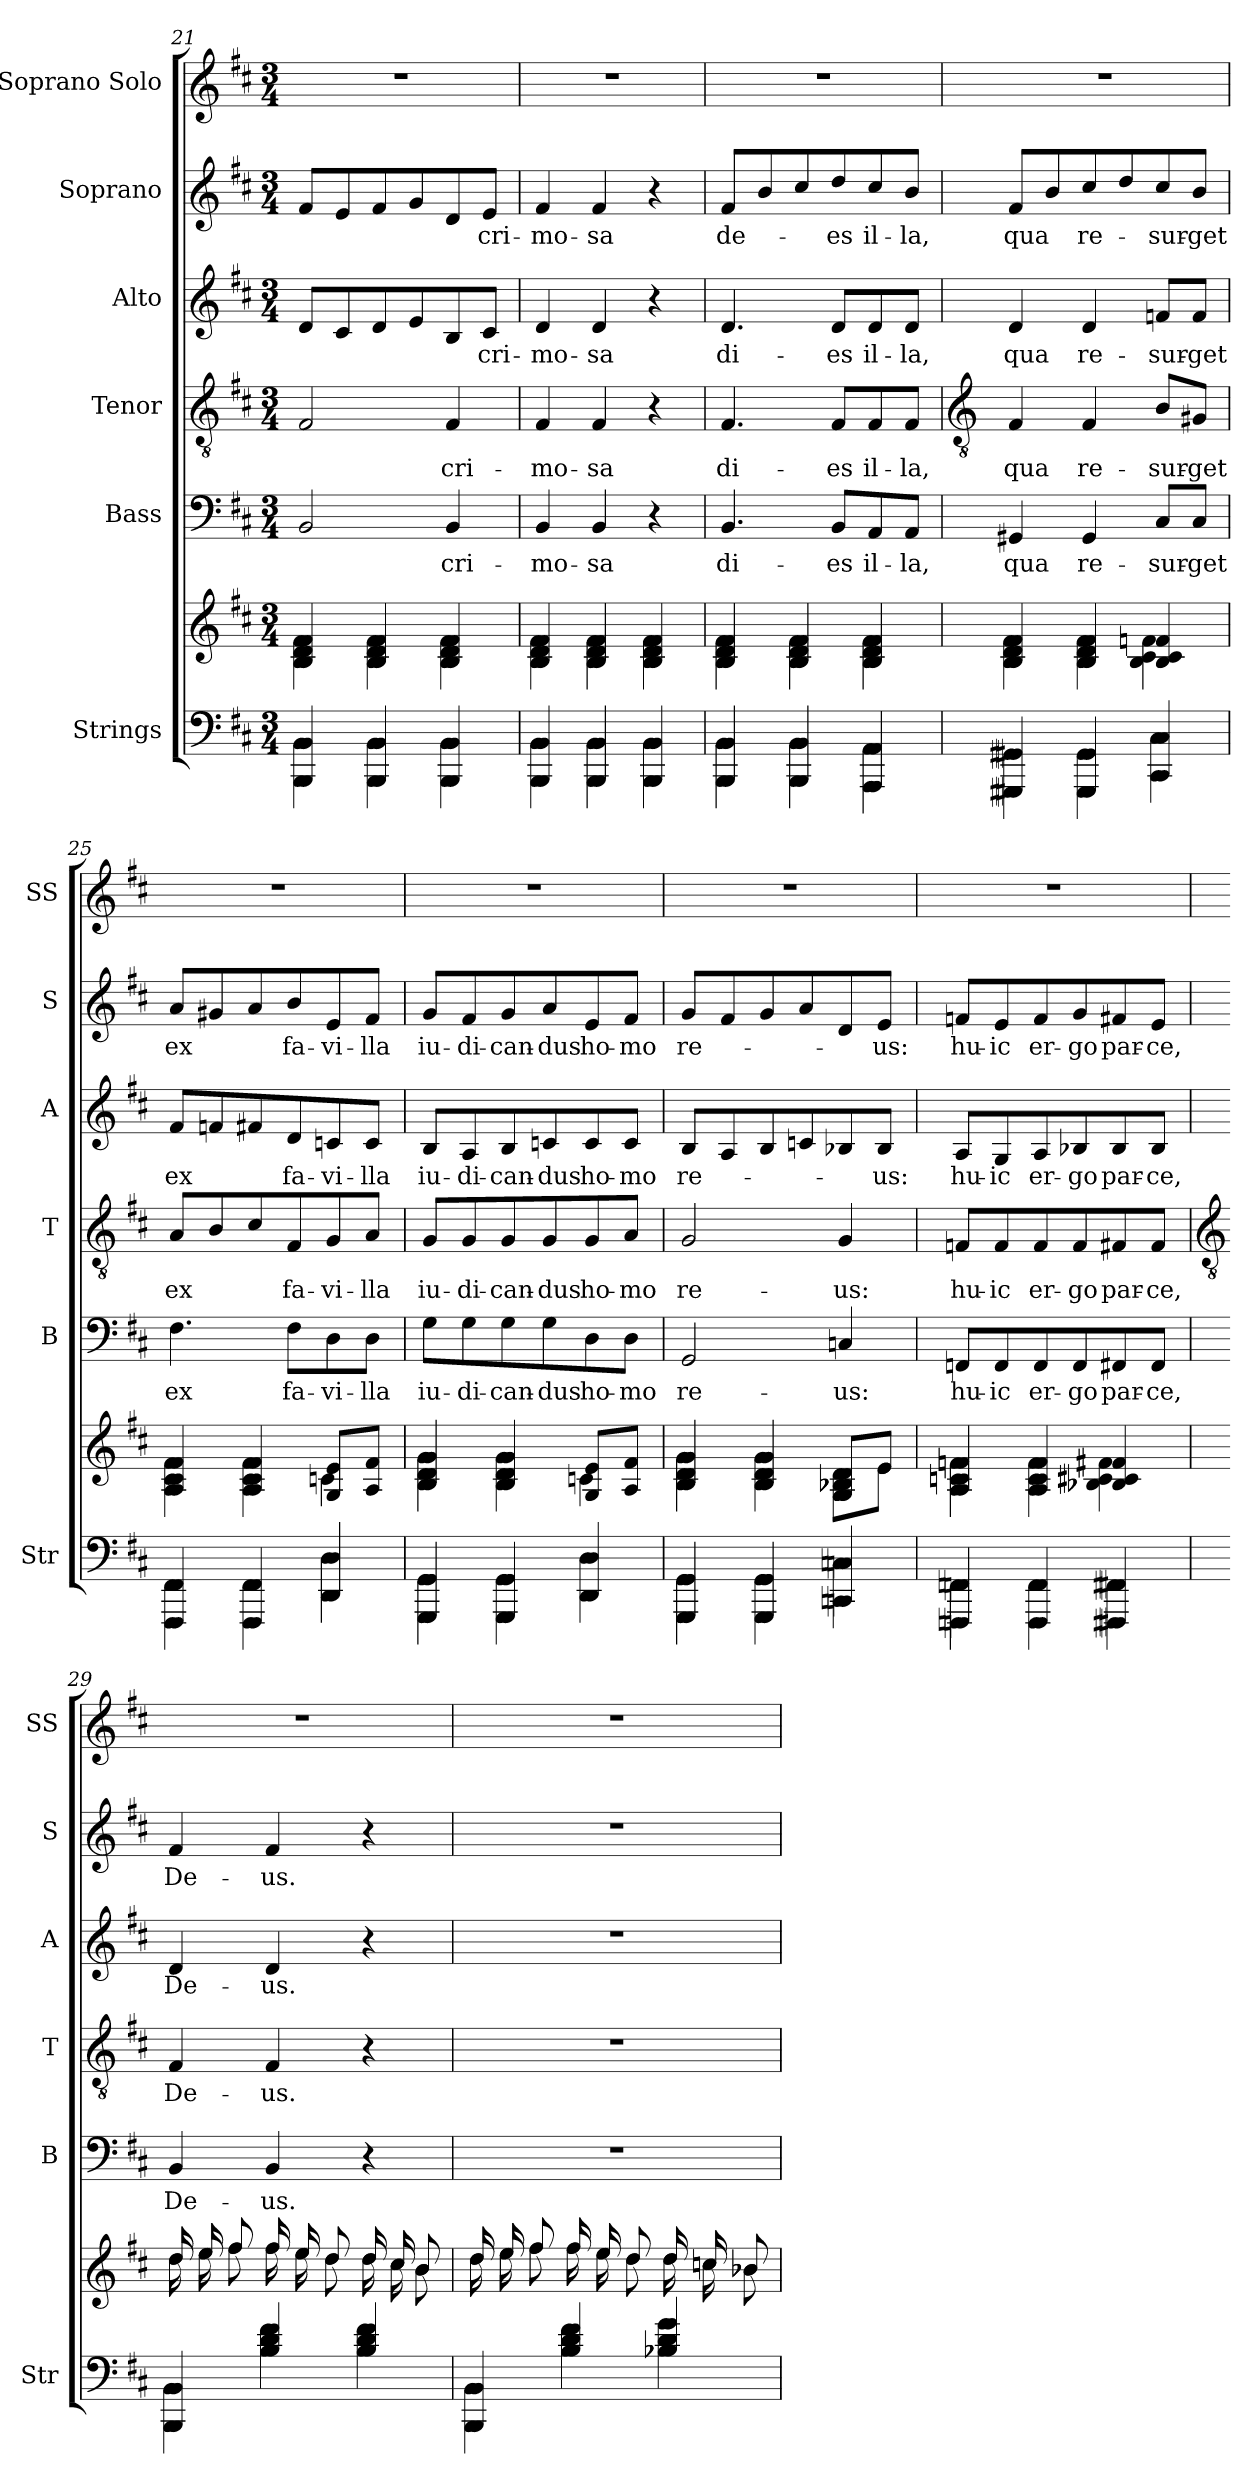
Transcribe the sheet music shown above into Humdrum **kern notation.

**kern	**kern	**kern	**text	**kern	**text	**kern	**text	**kern	**text	**kern
*part6	*part6	*part5	*part5	*part4	*part4	*part3	*part3	*part2	*part2	*part1
*staff7	*staff6	*staff5	*staff5	*staff4	*staff4	*staff3	*staff3	*staff2	*staff2	*staff1
*I"Strings	*	*I"Bass	*	*I"Tenor	*	*I"Alto	*	*I"Soprano	*	*I"Soprano Solo
*I'Str	*	*I'B	*	*I'T	*	*I'A	*	*I'S	*	*I'SS
*clefF4	*clefG2	*clefF4	*	*clefGv2	*	*clefG2	*	*clefG2	*	*clefG2
*k[f#c#]	*k[f#c#]	*k[f#c#]	*	*k[f#c#]	*	*k[f#c#]	*	*k[f#c#]	*	*k[f#c#]
*D:	*D:	*D:	*	*D:	*	*D:	*	*D:	*	*D:
*M3/4	*M3/4	*M3/4	*	*M3/4	*	*M3/4	*	*M3/4	*	*M3/4
=21	=21	=21	=21	=21	=21	=21	=21	=21	=21	=21
*^	*^	*	*	*	*	*	*	*	*	*
!	!	!	!	!	!	!	!	!	!	!	!	!LO:N:vis=1
4BBB/ 4BB/	4BBB\ 4BB\	4B/ 4d/ 4f#/	4B\ 4d\ 4f#\	2BB	.	2F#	.	8dL	.	8f#L	.	2.r
.	.	.	.	.	.	.	.	8c#	.	8e	.	.
4BBB/ 4BB/	4BBB\ 4BB\	4B/ 4d/ 4f#/	4B\ 4d\ 4f#\	.	.	.	.	8d	.	8f#	.	.
.	.	.	.	.	.	.	.	8e	.	8g	.	.
!	!	!	!	!	!LO:LY:b	!	!LO:LY:b	!	!	!	!	!
4BBB/ 4BB/	4BBB\ 4BB\	4B/ 4d/ 4f#/	4B\ 4d\ 4f#\	4BB	-cri-	4F#	-cri-	8B	.	8d	.	.
!	!	!	!	!	!	!	!	!	!LO:LY:b	!	!LO:LY:b	!
.	.	.	.	.	.	.	.	8c#J	-cri-	8eJ	-cri-	.
=22	=22	=22	=22	=22	=22	=22	=22	=22	=22	=22	=22	=22
!	!	!	!	!	!LO:LY:b	!	!LO:LY:b	!	!LO:LY:b	!	!LO:LY:b	!LO:N:vis=1
4BBB/ 4BB/	4BBB\ 4BB\	4B/ 4d/ 4f#/	4B\ 4d\ 4f#\	4BB	-mo-	4F#	-mo-	4d	-mo-	4f#	-mo-	2.r
!	!	!	!	!	!LO:LY:b	!	!LO:LY:b	!	!LO:LY:b	!	!LO:LY:b	!
4BBB/ 4BB/	4BBB\ 4BB\	4B/ 4d/ 4f#/	4B\ 4d\ 4f#\	4BB	-sa	4F#	-sa	4d	-sa	4f#	-sa	.
4BBB/ 4BB/	4BBB\ 4BB\	4B/ 4d/ 4f#/	4B\ 4d\ 4f#\	4r	.	4r	.	4r	.	4r	.	.
=23	=23	=23	=23	=23	=23	=23	=23	=23	=23	=23	=23	=23
!	!	!	!	!	!LO:LY:b	!	!LO:LY:b	!	!LO:LY:b	!	!LO:LY:b	!LO:N:vis=1
4BBB/ 4BB/	4BBB\ 4BB\	4B/ 4d/ 4f#/	4B\ 4d\ 4f#\	4.BB	di-	4.F#	di-	4.d	di-	8f#L	de-	2.r
.	.	.	.	.	.	.	.	.	.	8b	.	.
4BBB/ 4BB/	4BBB\ 4BB\	4B/ 4d/ 4f#/	4B\ 4d\ 4f#\	.	.	.	.	.	.	8cc#	.	.
!	!	!	!	!	!LO:LY:b	!	!LO:LY:b	!	!LO:LY:b	!	!LO:LY:b	!
.	.	.	.	8BBL	-es	8F#L	-es	8dL	-es	8dd	-es	.
!	!	!	!	!	!LO:LY:b	!	!LO:LY:b	!	!LO:LY:b	!	!LO:LY:b	!
4AAA/ 4AA/	4AAA\ 4AA\	4B/ 4d/ 4f#/	4B\ 4d\ 4f#\	8AA	il-	8F#	il-	8d	il-	8cc#	il-	.
!	!	!	!	!	!LO:LY:b	!	!LO:LY:b	!	!LO:LY:b	!	!LO:LY:b	!
.	.	.	.	8AAJ	-la,	8F#J	-la,	8dJ	-la,	8bJ	-la,	.
!!LO:LB:g=z
=24	=24	=24	=24	=24	=24	=24	=24	=24	=24	=24	=24	=24
*	*	*	*	*	*	*clefGv2	*	*	*	*	*	*
!	!	!	!	!	!LO:LY:b	!	!LO:LY:b	!	!LO:LY:b	!	!LO:LY:b	!LO:N:vis=1
4GGG#X/ 4GG#X/	4GGG#X\ 4GG#X\	4B/ 4d/ 4f#/	4B\ 4d\ 4f#\	4GG#X	qua	4F#	qua	4d	qua	8f#L	qua	2.r
.	.	.	.	.	.	.	.	.	.	8b	.	.
!	!	!	!	!	!LO:LY:b	!	!LO:LY:b	!	!LO:LY:b	!	!LO:LY:b	!
4GGG#/ 4GG#/	4GGG#\ 4GG#\	4B/ 4d/ 4f#/	4B\ 4d\ 4f#\	4GG#	re-	4F#	re-	4d	re-	8cc#	re-	.
.	.	.	.	.	.	.	.	.	.	8dd	.	.
!	!	!	!	!	!LO:LY:b	!	!LO:LY:b	!	!LO:LY:b	!	!LO:LY:b	!
4CC#/ 4C#/	4CC#\ 4C#\	4B/ 4c#/ 4fn/	4B\ 4c#\ 4fn\	8C#L	-sur-	8BL	-sur-	8fnL	-sur-	8cc#	-sur-	.
!	!	!	!	!	!LO:LY:b	!	!LO:LY:b	!	!LO:LY:b	!	!LO:LY:b	!
.	.	.	.	8C#J	-get	8G#XJ	-get	8fJ	-get	8bJ	-get	.
=25	=25	=25	=25	=25	=25	=25	=25	=25	=25	=25	=25	=25
!	!	!	!	!	!LO:LY:b	!	!LO:LY:b	!	!LO:LY:b	!	!LO:LY:b	!LO:N:vis=1
4FFF#/ 4FF#/	4FFF#\ 4FF#\	4A/ 4c#/ 4f#/	4A\ 4c#\ 4f#\	4.F#	ex	8AL	ex	8f#L	ex	8aL	ex	2.r
.	.	.	.	.	.	8B	.	8fn	.	8g#X	.	.
4FFF#/ 4FF#/	4FFF#\ 4FF#\	4A/ 4c#/ 4f#/	4A\ 4c#\ 4f#\	.	.	8c#	.	8f#X	.	8a	.	.
!	!	!	!	!	!LO:LY:b	!	!LO:LY:b	!	!LO:LY:b	!	!LO:LY:b	!
.	.	.	.	8F#L	fa-	8F#	fa-	8d	fa-	8b	fa-	.
!	!	!	!	!	!LO:LY:b	!	!LO:LY:b	!	!LO:LY:b	!	!LO:LY:b	!
4DD/ 4D/	4DD\ 4D\	8G/ 8e/L	4cn\	8D	-vi-	8G	-vi-	8cn	-vi-	8e	-vi-	.
!	!	!	!	!	!LO:LY:b	!	!LO:LY:b	!	!LO:LY:b	!	!LO:LY:b	!
.	.	8A/ 8f#/J	.	8DJ	-lla	8AJ	-lla	8cJ	-lla	8f#J	-lla	.
=26	=26	=26	=26	=26	=26	=26	=26	=26	=26	=26	=26	=26
!	!	!	!	!	!LO:LY:b	!	!LO:LY:b	!	!LO:LY:b	!	!LO:LY:b	!LO:N:vis=1
4GGG/ 4GG/	4GGG\ 4GG\	4B/ 4d/ 4g/	4B\ 4d\ 4g\	8GL	iu-	8GL	iu-	8BL	iu-	8gL	iu-	2.r
!	!	!	!	!	!LO:LY:b	!	!LO:LY:b	!	!LO:LY:b	!	!LO:LY:b	!
.	.	.	.	8G	-di-	8G	-di-	8A	-di-	8f#	-di-	.
!	!	!	!	!	!LO:LY:b	!	!LO:LY:b	!	!LO:LY:b	!	!LO:LY:b	!
4GGG/ 4GG/	4GGG\ 4GG\	4B/ 4d/ 4g/	4B\ 4d\ 4g\	8G	-can-	8G	-can-	8B	-can-	8g	-can-	.
!	!	!	!	!	!LO:LY:b	!	!LO:LY:b	!	!LO:LY:b	!	!LO:LY:b	!
.	.	.	.	8G	-dus	8G	-dus	8cn	-dus	8a	-dus	.
!	!	!	!	!	!LO:LY:b	!	!LO:LY:b	!	!LO:LY:b	!	!LO:LY:b	!
4DD/ 4D/	4DD\ 4D\	8G/ 8e/L	4cn\	8D	ho-	8G	ho-	8c	ho-	8e	ho-	.
!	!	!	!	!	!LO:LY:b	!	!LO:LY:b	!	!LO:LY:b	!	!LO:LY:b	!
.	.	8A/ 8f#/J	.	8DJ	-mo	8AJ	-mo	8cJ	-mo	8f#J	-mo	.
=27	=27	=27	=27	=27	=27	=27	=27	=27	=27	=27	=27	=27
!	!	!	!	!	!LO:LY:b	!	!LO:LY:b	!	!LO:LY:b	!	!LO:LY:b	!LO:N:vis=1
4GGG/ 4GG/	4GGG\ 4GG\	4B/ 4d/ 4g/	4B\ 4d\ 4g\	2GG	re-	2G	re-	8BL	re-	8gL	re-	2.r
.	.	.	.	.	.	.	.	8A	.	8f#	.	.
4GGG/ 4GG/	4GGG\ 4GG\	4B/ 4d/ 4g/	4B\ 4d\ 4g\	.	.	.	.	8B	.	8g	.	.
.	.	.	.	.	.	.	.	8cn	.	8a	.	.
!	!	!	!	!	!LO:LY:b	!	!LO:LY:b	!	!	!	!	!
4CCn/ 4Cn/	4CCn\ 4Cn\	8G/ 8B-X/ 8d/L	8G\ 8B-X\ 8d\L	4Cn	-us:	4G	-us:	8B-X	.	8d	.	.
!	!	!	!	!	!	!	!	!	!LO:LY:b	!	!LO:LY:b	!
.	.	8e/J	8e\J	.	.	.	.	8B-J	-us:	8eJ	-us:	.
=28	=28	=28	=28	=28	=28	=28	=28	=28	=28	=28	=28	=28
!	!	!	!	!	!LO:LY:b	!	!LO:LY:b	!	!LO:LY:b	!	!LO:LY:b	!LO:N:vis=1
4FFFn/ 4FFn/	4FFFn\ 4FFn\	4A/ 4cn/ 4fn/	4A\ 4cn\ 4fn\	8FFnL	hu-	8FnL	hu-	8AL	hu-	8fnL	hu-	2.r
!	!	!	!	!	!LO:LY:b	!	!LO:LY:b	!	!LO:LY:b	!	!LO:LY:b	!
.	.	.	.	8FF	-ic	8F	-ic	8G	-ic	8e	-ic	.
!	!	!	!	!	!LO:LY:b	!	!LO:LY:b	!	!LO:LY:b	!	!LO:LY:b	!
4FFF/ 4FF/	4FFF\ 4FF\	4A/ 4c/ 4f/	4A\ 4c\ 4f\	8FF	er-	8F	er-	8A	er-	8f	er-	.
!	!	!	!	!	!LO:LY:b	!	!LO:LY:b	!	!LO:LY:b	!	!LO:LY:b	!
.	.	.	.	8FF	-go	8F	-go	8B-X	-go	8g	-go	.
!	!	!	!	!	!LO:LY:b	!	!LO:LY:b	!	!LO:LY:b	!	!LO:LY:b	!
4FFF#X/ 4FF#X/	4FFF#X\ 4FF#X\	4B-X/ 4c#X/ 4f#X/	4B-X\ 4c#X\ 4f#X\	8FF#X	par-	8F#X	par-	8B-	par-	8f#X	par-	.
!	!	!	!	!	!LO:LY:b	!	!LO:LY:b	!	!LO:LY:b	!	!LO:LY:b	!
.	.	.	.	8FF#J	-ce,	8F#J	-ce,	8B-J	-ce,	8eJ	-ce,	.
!!LO:LB:g=z
=29	=29	=29	=29	=29	=29	=29	=29	=29	=29	=29	=29	=29
*	*	*	*	*	*	*clefGv2	*	*	*	*	*	*
!	!	!	!	!	!LO:LY:b	!	!LO:LY:b	!	!LO:LY:b	!	!LO:LY:b	!LO:N:vis=1
4BBB/ 4BB/	4BBB\ 4BB\	16dd/LL	16dd\LL	4BB	De-	4F#	De-	4d	De-	4f#	De-	2.r
.	.	16ee/	16ee\	.	.	.	.	.	.	.	.	.
.	.	8ff#/	8ff#\	.	.	.	.	.	.	.	.	.
!	!	!	!	!	!LO:LY:b	!	!LO:LY:b	!	!LO:LY:b	!	!LO:LY:b	!
4B/ 4d/ 4f#/	4B\ 4d\ 4f#\	16ff#/L	16ff#\L	4BB	-us.	4F#	-us.	4d	-us.	4f#	-us.	.
.	.	16ee/	16ee\	.	.	.	.	.	.	.	.	.
.	.	8dd/	8dd\	.	.	.	.	.	.	.	.	.
4B/ 4d/ 4f#/	4B\ 4d\ 4f#\	16dd/L	16dd\L	4r	.	4r	.	4r	.	4r	.	.
.	.	16cc#/	16cc#\	.	.	.	.	.	.	.	.	.
.	.	8b/J	8b\J	.	.	.	.	.	.	.	.	.
=30	=30	=30	=30	=30	=30	=30	=30	=30	=30	=30	=30	=30
!	!	!	!	!LO:N:vis=1	!	!LO:N:vis=1	!	!LO:N:vis=1	!	!LO:N:vis=1	!	!LO:N:vis=1
4BBB/ 4BB/	4BBB\ 4BB\	16dd/LL	16dd\LL	2.r	.	2.r	.	2.r	.	2.r	.	2.r
.	.	16ee/	16ee\	.	.	.	.	.	.	.	.	.
.	.	8ff#/	8ff#\	.	.	.	.	.	.	.	.	.
4B/ 4d/ 4f#/	4B\ 4d\ 4f#\	16ff#/L	16ff#\L	.	.	.	.	.	.	.	.	.
.	.	16ee/	16ee\	.	.	.	.	.	.	.	.	.
.	.	8dd/	8dd\	.	.	.	.	.	.	.	.	.
4B-X/ 4d/ 4g/	4B-X\ 4d\ 4g\	16dd/L	16dd\L	.	.	.	.	.	.	.	.	.
.	.	16ccn/	16ccn\	.	.	.	.	.	.	.	.	.
.	.	8b-X/J	8b-X\J	.	.	.	.	.	.	.	.	.
*v	*v	*	*	*	*	*	*	*	*	*	*	*
*	*v	*v	*	*	*	*	*	*	*	*	*
=	=	=	=	=	=	=	=	=	=	=
*-	*-	*-	*-	*-	*-	*-	*-	*-	*-	*-
